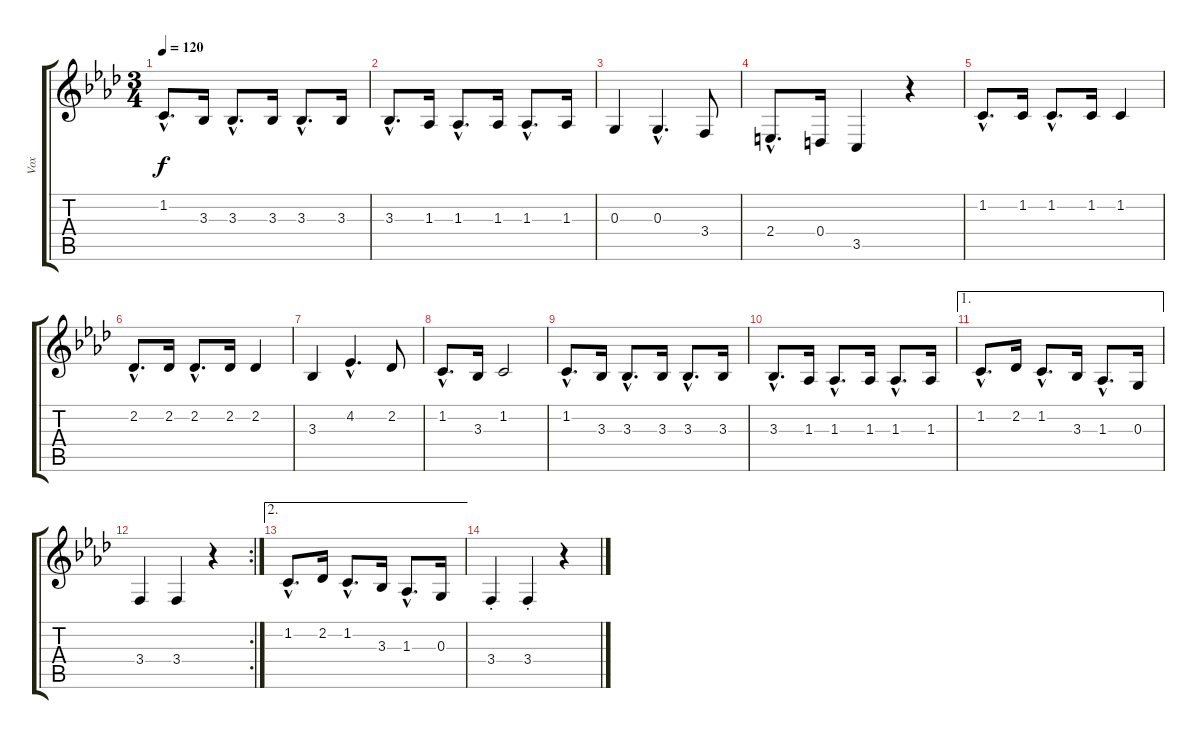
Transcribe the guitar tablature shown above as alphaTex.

\track ("Vox" "Vox") {instrument frenchhorn}
\staff {score tabs}
\tuning (E4 B3 G3 D3 A2 E2) {hide}
\ts (3 4)
\tempo 120
\clef g2
\ks ab
1.2{hac}.8{d dy f} 3.3.16 3.3{hac}.8{d} 3.3.16 3.3{hac}.8{d} 3.3.16 |
3.3{hac}.8{d} 1.3.16 1.3{hac}.8{d} 1.3.16 1.3{hac}.8{d} 1.3.16 |
0.3.4 0.3{hac}.4{d} 3.4.8 |
2.4{hac}.8{d} 0.4.16 3.5.4 r.4 |
1.2{hac}.8{d} 1.2.16 1.2{hac}.8{d} 1.2.16 1.2.4 |
2.2{hac}.8{d} 2.2.16 2.2{hac}.8{d} 2.2.16 2.2.4 |
3.3.4 4.2{hac}.4{d} 2.2.8 |
1.2{hac}.8{d} 3.3.16 1.2.2 |
1.2{hac}.8{d} 3.3.16 3.3{hac}.8{d} 3.3.16 3.3{hac}.8{d} 3.3.16 |
3.3{hac}.8{d} 1.3.16 1.3{hac}.8{d} 1.3.16 1.3{hac}.8{d} 1.3.16 |
\ae 1
1.2{hac}.8{d} 2.2.16 1.2{hac}.8{d} 3.3.16 1.3{hac}.8{d} 0.3.16 |
\rc 2
3.4.4 3.4.4 r.4 |
\ae 2
1.2{hac}.8{d} 2.2.16 1.2{hac}.8{d} 3.3.16 1.3{hac}.8{d} 0.3.16 |
3.4{st}.4 3.4{st}.4 r.4
